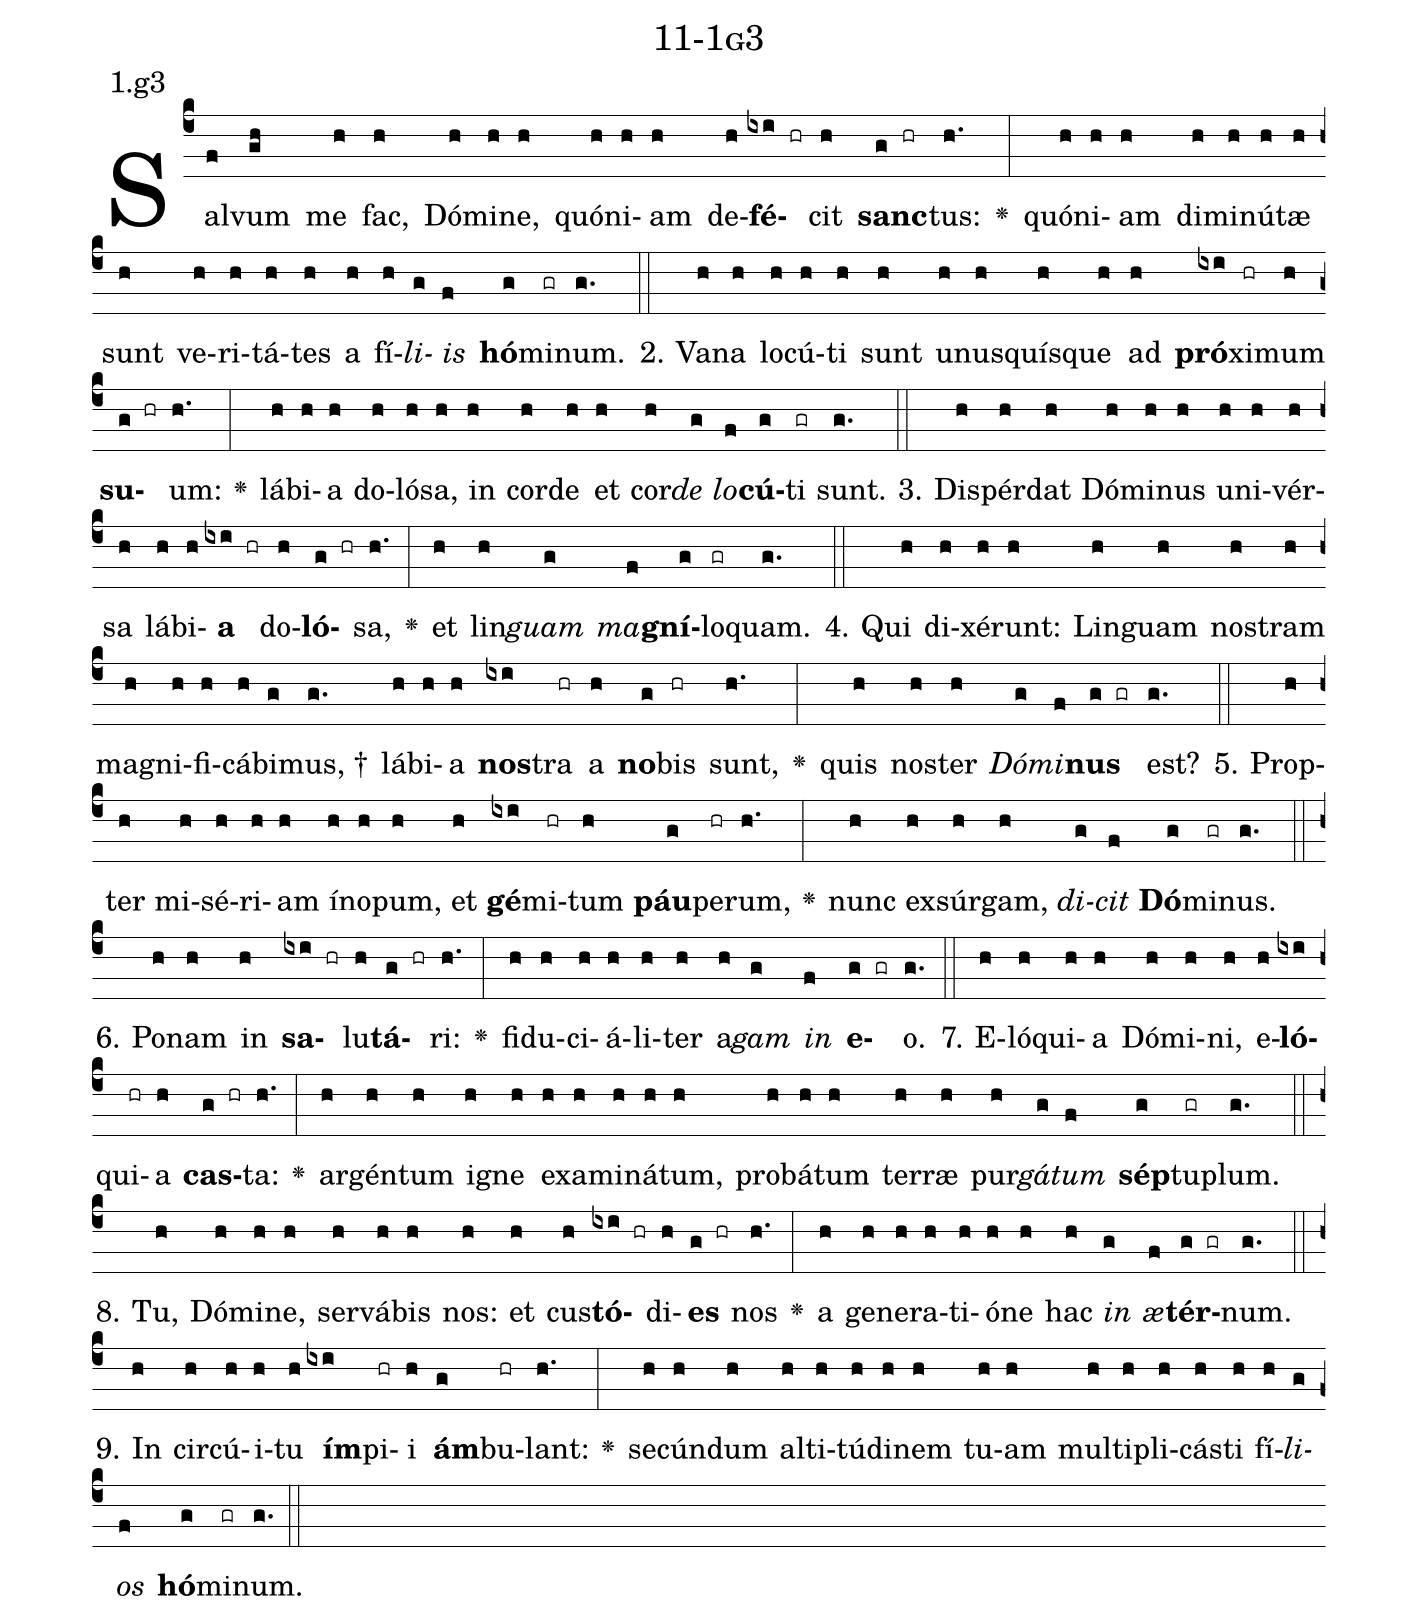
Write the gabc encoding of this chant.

name: 11-1g3;
annotation: 1.g3;
%%
(c4)Sal(f)vum(gh) me(h) fac,(h) Dó(h)mi(h)ne,(h) quón(h)i(h)am(h) de(h)<b>fé</b>(ixi hr)cit(h) <b>sanc</b>(g hr)tus:(h.) <v>\greheightstar</v>(:) quón(h)i(h)am(h) di(h)mi(h)nú(h)tæ(h) sunt(h) ve(h)ri(h)tá(h)tes(h) a(h) fí(h)<i>li</i>(g)<i>is</i>(f) <b>hó</b>(g)mi(gr)num.(g.) (::)
2. Va(h)na(h) lo(h)cú(h)ti(h) sunt(h) u(h)nus(h)quís(h)que(h) ad(h) <b>pró</b>(ixi)xi(hr)mum(h) <b>su</b>(g hr)um:(h.) <v>\greheightstar</v>(:) lá(h)bi(h)a(h) do(h)ló(h)sa,(h) in(h) cor(h)de(h) et(h) cor(h)<i>de</i>(g) <i>lo</i>(f)<b>cú</b>(g)ti(gr) sunt.(g.) (::)
3. Dis(h)pér(h)dat(h) Dó(h)mi(h)nus(h) u(h)ni(h)vér(h)sa(h) lá(h)bi(h)<b>a</b>(ixi hr) do(h)<b>ló</b>(g hr)sa,(h.) <v>\greheightstar</v>(:) et(h) lin(h)<i>guam</i>(g) <i>ma</i>(f)<b>gní</b>(g)lo(gr)quam.(g.) (::)
4. Qui(h) di(h)xé(h)runt:(h) Lin(h)guam(h) nos(h)tram(h) ma(h)gni(h)fi(h)cá(h)bi(g)mus, †(g.) lá(h)bi(h)a(h) <b>nos</b>(ixi)tra(hr) a(h) <b>no</b>(g)bis(hr) sunt,(h.) <v>\greheightstar</v>(:) quis(h) nos(h)ter(h) <i>Dó</i>(g)<i>mi</i>(f)<b>nus</b>(g gr) est?(g.) (::)
5. Prop(h)ter(h) mi(h)sé(h)ri(h)am(h) ín(h)o(h)pum,(h) et(h) <b>gé</b>(ixi)mi(hr)tum(h) <b>páu</b>(g)pe(hr)rum,(h.) <v>\greheightstar</v>(:) nunc(h) ex(h)súr(h)gam,(h) <i>di</i>(g)<i>cit</i>(f) <b>Dó</b>(g)mi(gr)nus.(g.) (::)
6. Po(h)nam(h) in(h) <b>sa</b>(ixi hr)lu(h)<b>tá</b>(g hr)ri:(h.) <v>\greheightstar</v>(:) fi(h)du(h)ci(h)á(h)li(h)ter(h) a(h)<i>gam</i>(g) <i>in</i>(f) <b>e</b>(g gr)o.(g.) (::)
7. E(h)ló(h)qui(h)a(h) Dó(h)mi(h)ni,(h) e(h)<b>ló</b>(ixi)qui(hr)a(h) <b>cas</b>(g hr)ta:(h.) <v>\greheightstar</v>(:) ar(h)gén(h)tum(h) i(h)gne(h) ex(h)a(h)mi(h)ná(h)tum,(h) pro(h)bá(h)tum(h) ter(h)ræ(h) pur(h)<i>gá</i>(g)<i>tum</i>(f) <b>sép</b>(g)tu(gr)plum.(g.) (::)
8. Tu,(h) Dó(h)mi(h)ne,(h) ser(h)vá(h)bis(h) nos:(h) et(h) cus(h)<b>tó</b>(ixi hr)di(h)<b>es</b>(g hr) nos(h.) <v>\greheightstar</v>(:) a(h) ge(h)ne(h)ra(h)ti(h)ó(h)ne(h) hac(h) <i>in</i>(g) <i>æ</i>(f)<b>tér</b>(g gr)num.(g.) (::)
9. In(h) cir(h)cú(h)i(h)tu(h) <b>ím</b>(ixi)pi(hr)i(h) <b>ám</b>(g)bu(hr)lant:(h.) <v>\greheightstar</v>(:) se(h)cún(h)dum(h) al(h)ti(h)tú(h)di(h)nem(h) tu(h)am(h) mul(h)ti(h)pli(h)cás(h)ti(h) fí(h)<i>li</i>(g)<i>os</i>(f) <b>hó</b>(g)mi(gr)num.(g.) (::)
